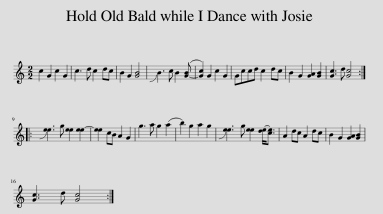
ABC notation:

X:1
L:1/8
M:2/2
I:linebreak $
K:C
V:1 treble
V:1
 c2 G2 c2 G2 | c3 d c2 dc | B2 G2 [GB]4 | !slide!B3 c B2 ([G-B] | [Gc]2) G2 c2 G2 | %5
 Gccd c2 dc | B2 G2 [GA]2 [GB]2 | [Gc]3 d [Gc]4 ::$ !slide![ee]3 g [ee]2 [ee-]2 | [ee]2 cB A2 G2 | %10
 g3 a g2 (a2 | b2) g2 a2 g2 | !slide![ee]3 g [ee]2 ([de]<[ce]) | A2 dc A2 dc | B2 G2 [GA]2 [GB]2 |$ %15
 [Gc]3 d [Gc]4 :| %16
